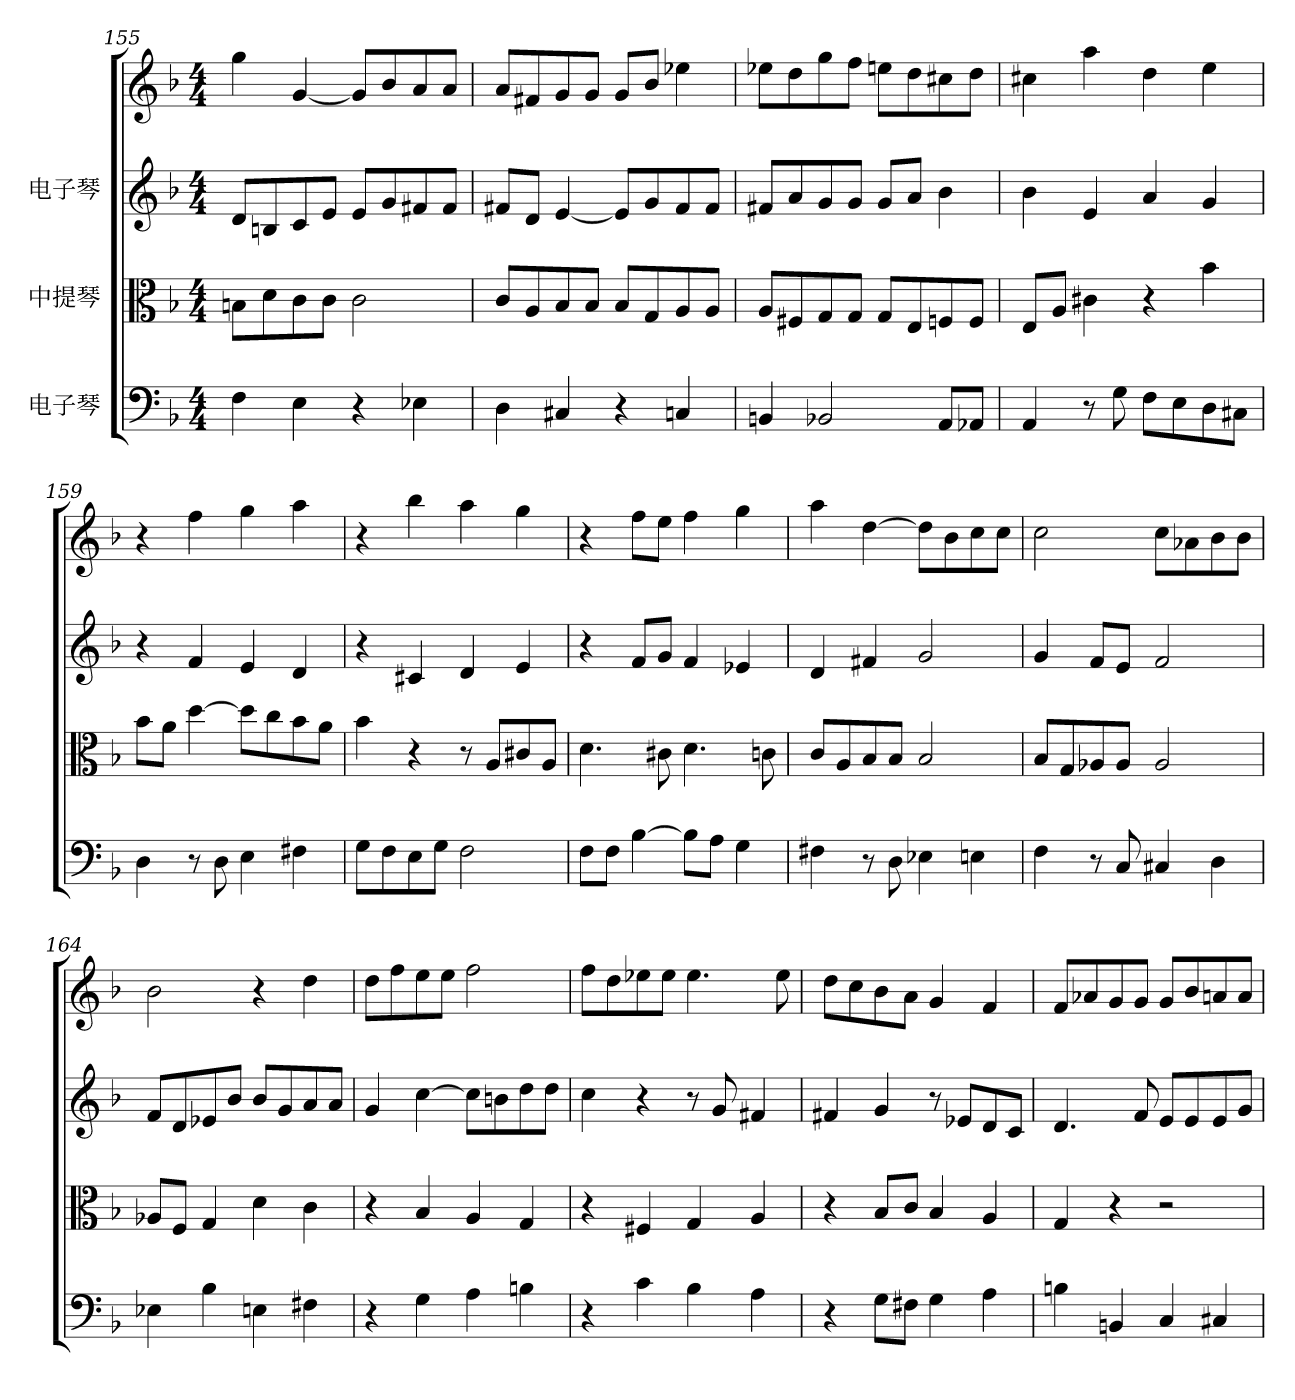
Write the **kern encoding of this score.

**kern	**kern	**kern	**kern
*part3	*part2	*part1	*part1
*staff4	*staff3	*staff2	*staff1
*I"电子琴	*I"中提琴	*I"电子琴	*
*clefF4	*clefC3	*clefG2	*clefG2
*k[b-]	*k[b-]	*k[b-]	*k[b-]
*M4/4	*M4/4	*M4/4	*M4/4
=155	=155	=155	=155
4F\	8Bn\L	8d/L	4gg\
.	8d\	8Bn/	.
4E\	8c\	8c/	[4g/
.	8c\J	8e/J	.
4r	2c\	8e/L	8g/L]
.	.	8g/	8b-/
4E-X\	.	8f#X/	8a/
.	.	8f#/J	8a/J
=156	=156	=156	=156
4D\	8c/L	8f#X/L	8a/L
.	8A/	8d/J	8f#X/
4C#X/	8B-/	[4e/	8g/
.	8B-/J	.	8g/J
4r	8B-/L	8e/L]	8g/L
.	8G/	8g/	8b-/J
4Cn/	8A/	8f#/	4ee-X\
.	8A/J	8f#/J	.
!!LO:LB:g=z
=157	=157	=157	=157
4BBn/	8A/L	8f#X/L	8ee-X\L
.	8F#X/	8a/	8dd\
2BB-X/	8G/	8g/	8gg\
.	8G/J	8g/J	8ff\J
.	8G/L	8g/L	8een\L
.	8E/	8a/J	8dd\
*	*	*	*MM100
8AA/L	8Fn/	4b-\	8cc#X\
8AA-X/J	8F/J	.	8dd\J
=158	=158	=158	=158
*	*	*	*MM90
4AA/	8E/L	4b-\	4cc#X\
.	8A/J	.	.
*	*	*	*MM112
8r	4c#X\	4e/	4aa\
8G\	.	.	.
8F\L	4r	4a/	4dd\
8E\	.	.	.
8D\	4b-\	4g/	4ee\
8C#X\J	.	.	.
=159	=159	=159	=159
4D\	8b-\L	4r	4r
.	8a\J	.	.
8r	[4dd\	4f/	4ff\
8D\	.	.	.
4E\	8dd\L]	4e/	4gg\
.	8cc\	.	.
4F#X\	8b-\	4d/	4aa\
.	8a\J	.	.
=160	=160	=160	=160
8G\L	4b-\	4r	4r
8F\	.	.	.
8E\	4r	4c#X/	4bb-\
8G\J	.	.	.
2F\	8r	4d/	4aa\
.	8A/L	.	.
.	8c#X/	4e/	4gg\
.	8A/J	.	.
!!LO:LB:g=z
=161	=161	=161	=161
8F\L	4.d\	4r	4r
8F\J	.	.	.
[4B-\	.	8f/L	8ff\L
.	8c#X\	8g/J	8ee\J
8B-\L]	4.d\	4f/	4ff\
8A\J	.	.	.
4G\	.	4e-X/	4gg\
.	8cn\	.	.
=162	=162	=162	=162
4F#X\	8c/L	4d/	4aa\
.	8A/	.	.
8r	8B-/	4f#X/	[4dd\
8D\	8B-/J	.	.
4E-X\	2B-/	2g/	8dd\L]
.	.	.	8b-\
4En\	.	.	8cc\
.	.	.	8cc\J
=163	=163	=163	=163
4F\	8B-/L	4g/	2cc\
.	8G/	.	.
8r	8A-X/	8f/L	.
8C/	8A-/J	8e/J	.
4C#X/	2A-/	2f/	8cc\L
.	.	.	8a-X\
4D\	.	.	8b-\
.	.	.	8b-\J
=164	=164	=164	=164
4E-X\	8A-X/L	8f/L	2b-\
.	8F/J	8d/	.
4B-\	4G/	8e-X/	.
.	.	8b-/J	.
4En\	4d\	8b-/L	4r
.	.	8g/	.
4F#X\	4c\	8a/	4dd\
.	.	8a/J	.
!!LO:PB:g=z
=165	=165	=165	=165
4r	4r	4g/	8dd\L
.	.	.	8ff\
4G\	4B-/	[4cc\	8ee\
.	.	.	8ee\J
4A\	4A/	8cc\L]	2ff\
.	.	8bn\	.
4Bn\	4G/	8dd\	.
.	.	8dd\J	.
=166	=166	=166	=166
4r	4r	4cc\	8ff\L
.	.	.	8dd\
4c\	4F#X/	4r	8ee-X\
.	.	.	8ee-\J
4B-\	4G/	8r	4.ee-\
.	.	8g/	.
4A\	4A/	4f#X/	.
.	.	.	8ee-\
=167	=167	=167	=167
4r	4r	4f#X/	8dd\L
.	.	.	8cc\
8G\L	8B-/L	4g/	8b-\
8F#X\J	8c/J	.	8a\J
4G\	4B-/	8r	4g/
.	.	8e-X/L	.
4A\	4A/	8d/	4f/
.	.	8c/J	.
=168	=168	=168	=168
4Bn\	4G/	4.d/	8f/L
.	.	.	8a-X/
4BBn/	4r	.	8g/
.	.	8f/	8g/J
4C/	2r	8e/L	8g/L
.	.	8e/	8b-/
4C#X/	.	8e/	8an/
.	.	8g/J	8a/J
=	=	=	=
*-	*-	*-	*-
